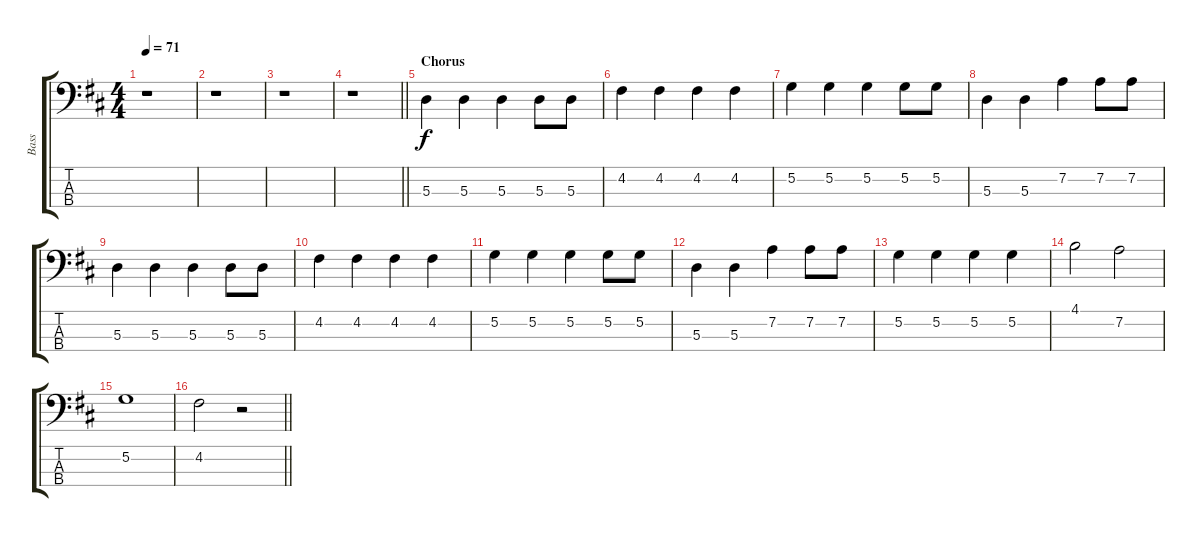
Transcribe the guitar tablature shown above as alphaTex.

\track ("Bass" "Bass") {instrument electricbassfinger}
\staff {score tabs}
\tuning (G2 D2 A1 E1) {hide}
\ts (4 4)
\tempo 71
\clef f4
\ks bminor
r.1{dy f} |
r.1 |
r.1 |
\barLineRight lightlight
r.1 |
\section ("" "Chorus")
5.3.4 5.3.4 5.3.4 5.3.8 5.3.8 |
4.2.4 4.2.4 4.2.4 4.2.4 |
5.2.4 5.2.4 5.2.4 5.2.8 5.2.8 |
5.3.4 5.3.4 7.2.4 7.2.8 7.2.8 |
5.3.4 5.3.4 5.3.4 5.3.8 5.3.8 |
4.2.4 4.2.4 4.2.4 4.2.4 |
5.2.4 5.2.4 5.2.4 5.2.8 5.2.8 |
5.3.4 5.3.4 7.2.4 7.2.8 7.2.8 |
5.2.4 5.2.4 5.2.4 5.2.4 |
4.1.2 7.2.2 |
5.2.1 |
\barLineRight lightlight
4.2.2 r.2
